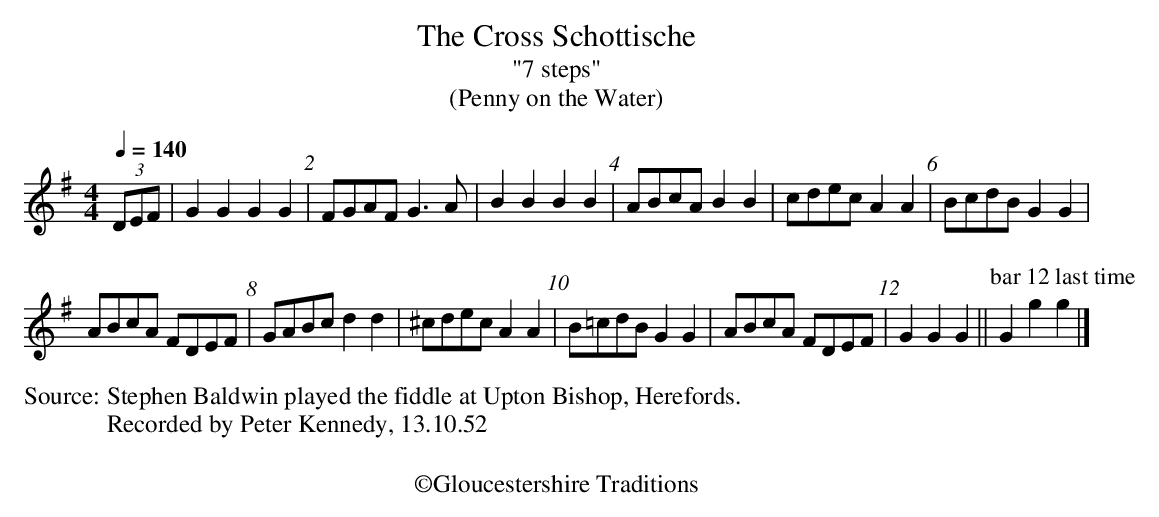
X:1
T:Cross Schottische, The
T:"7 steps"
T:(Penny on the Water)
Q:1/4=140
M:4/4
L:1/8
K:G
(3DEF | G2 G2 G2 G2 | FGAF G3 A | B2 B2 B2 B2 | ABcA B2 B2 | cdec A2 A2 | BcdB G2 G2 |
ABcA FDEF | GABc d2 d2 | ^cdec A2 A2 | B=cdB G2 G2 | ABcA FDEF |G2 G2 G2 ||\
[P:bar 12 last time] G2 g2 g2 |]
